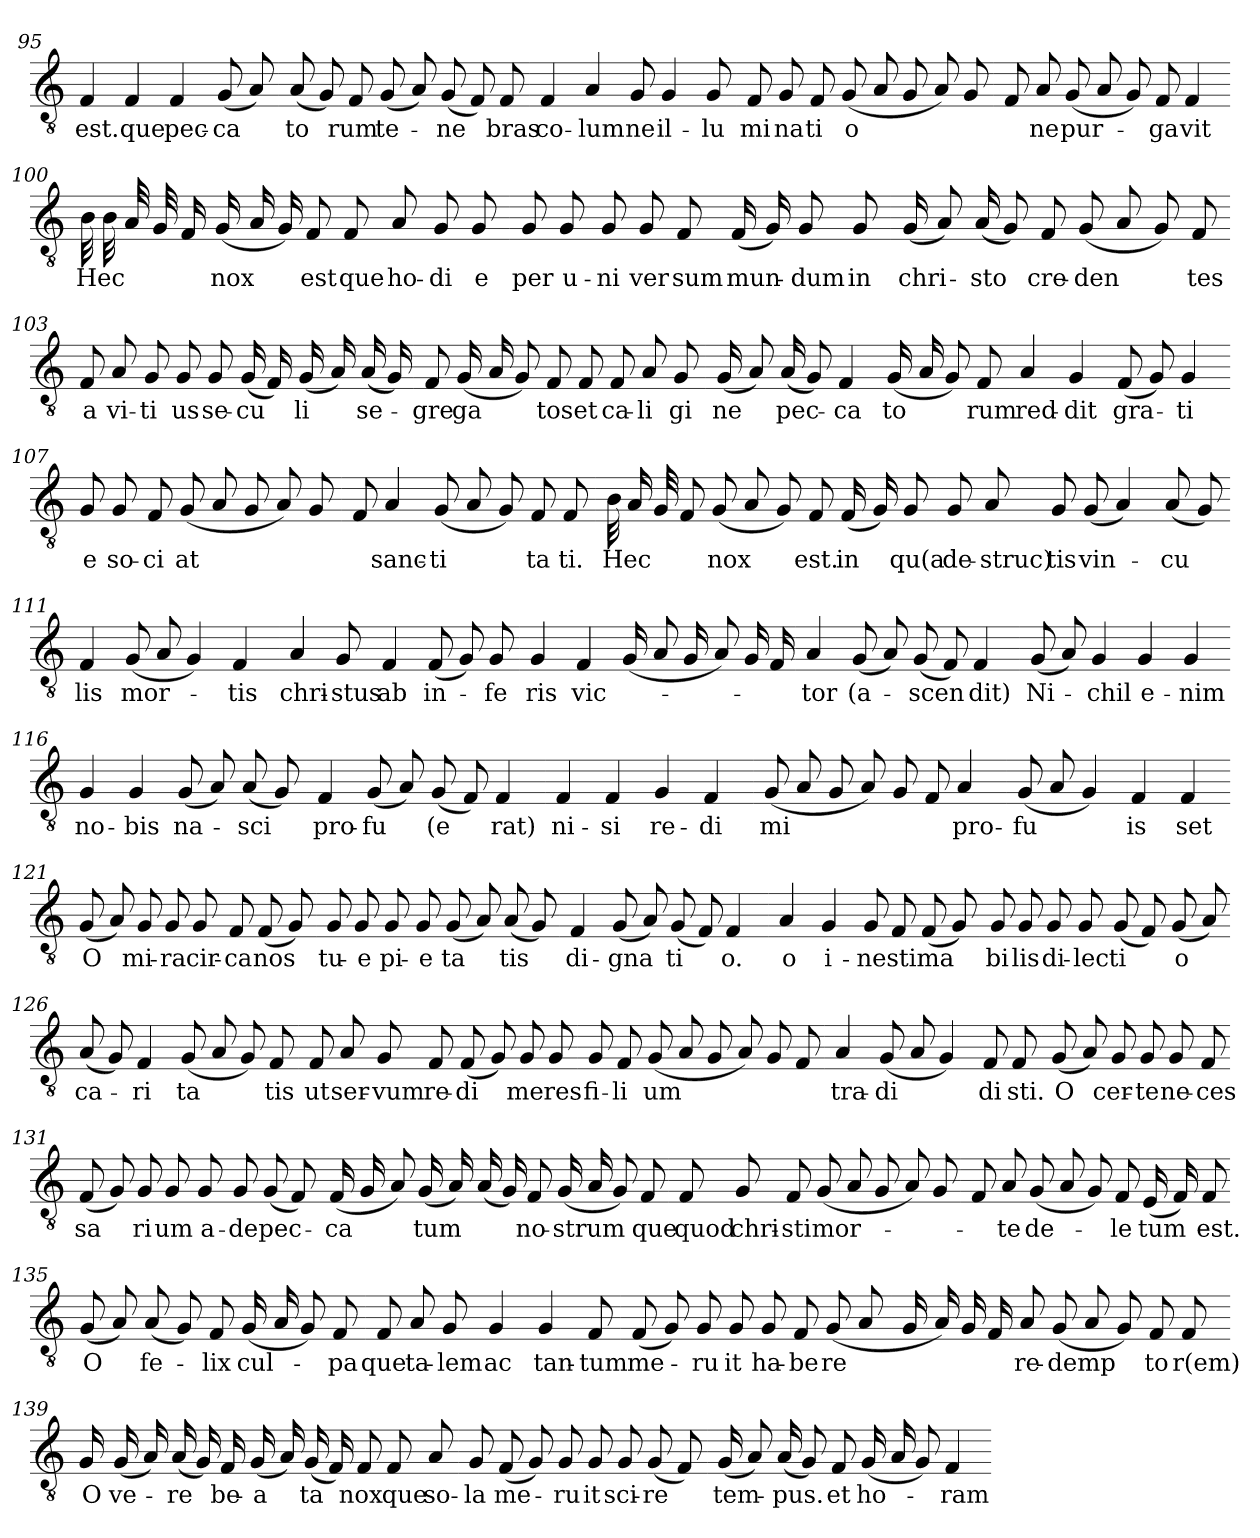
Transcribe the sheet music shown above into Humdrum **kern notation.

**kern	**text
*part1	*part1
*staff1	*staff1
*clefGv2	*
*k[]	*
=95	=95
4F	est.
4F	que
4F	pec-
(8G	ca
8A)	.
=96-	=96-
(8A	to
8G)	.
8F	-rum
(8G	te-
8A)	.
(8G	ne
8F)	.
8F	-bras
=97-	=97-
4F	co-
4A	lum
8G	-ne
4G	il-
8G	lu
=98-	=98-
8F	mi
8G	na
8F	ti
(8G	o
8A	.
8G	.
8A)	.
8G	.
=99-	=99-
8F	.
8A	-ne
(8G	pur-
8A	.
8G)	.
8F	ga
4F	-vit
=100-	=100-
32B	Hec
32B	.
32A	.
32G	.
16F	.
(16G	nox
16A	.
16G)	.
8F	est
8F	que
8A	ho-
8G	di
8G	-e
=101-	=101-
8G	per
8G	u-
8G	ni
8G	ver
8F	-sum
(16F	mun-
16G)	.
8G	-dum
8G	in
=102-	=102-
(16G	chri-
8A)	.
(16A	-sto
8G)	.
8F	cre-
(8G	den
8A	.
8G)	.
8F	-tes
=103-	=103-
8F	a
8A	vi-
8G	ti
8G	-us
8G	se-
(16G	cu
16F)	.
(16G	-li
16A)	.
(16A	se-
16G)	.
=104-	=104-
8F	gre
(16G	ga
16A	.
8G)	.
8F	-tos
8F	et
8F	ca-
8A	li
8G	gi
=105-	=105-
(16G	-ne
8A)	.
(16A	pec-
8G)	.
4F	ca
(16G	to
16A	.
8G)	.
8F	-rum
=106-	=106-
4A	red-
4G	-dit
(8F	gra-
8G)	.
4G	ti
=107-	=107-
8G	-e
8G	so-
8F	ci
(8G	-at
8A	.
8G	.
8A)	.
8G	.
=108-	=108-
8F	.
4A	sanc-
(8G	ti
8A	.
8G)	.
8F	ta
8F	-ti.
=109-	=109-
32B	Hec
16A	.
32G	.
8F	.
(8G	nox
8A	.
8G)	.
8F	est.
(16F	in
16G)	.
8G	qu(a
=110-	=110-
8G	de-
8A	struc)
8G	-tis
(8G	vin-
4A)	.
(8A	cu
8G)	.
=111-	=111-
4F	-lis
(8G	mor-
8A	.
4G)	.
4F	-tis
=112-	=112-
4A	chri-
8G	-stus
4F	ab
(8F	in-
8G)	.
8G	fe
=113-	=113-
4G	-ris
4F	vic-
(16G	.
8A	.
16G	.
8A)	.
16G	.
16F	.
=114-	=114-
4A	-tor
(8G	(a-
8A)	.
(8G	scen
8F)	.
4F	-dit)
=115-	=115-
(8G	Ni-
8A)	.
4G	-chil
4G	e-
4G	-nim
=116-	=116-
4G	no-
4G	-bis
(8G	na-
8A)	.
(8A	-sci
8G)	.
=117-	=117-
4F	pro-
(8G	fu
8A)	.
(8G	(e
8F)	.
4F	-rat)
=118-	=118-
4F	ni-
4F	-si
4G	re-
4F	di
=119-	=119-
(8G	-mi
8A	.
8G	.
8A)	.
8G	.
8F	.
4A	pro-
=120-	=120-
(8G	fu
8A	.
4G)	.
4F	is
4F	-set
=121-	=121-
(8G	O
8A)	.
8G	mi-
8G	-ra
8G	cir-
8F	-ca
(8F	nos
8G)	.
=122-	=122-
8G	tu-
8G	-e
8G	pi-
8G	e
(8G	ta
8A)	.
(8A	-tis
8G)	.
=123-	=123-
4F	di-
(8G	gna
8A)	.
(8G	ti
8F)	.
4F	-o.
=124-	=124-
4A	o
4G	i-
8G	ne
8F	sti
(8F	ma
8G)	.
=125-	=125-
8G	bi
8G	-lis
8G	di-
8G	lec
(8G	ti
8F)	.
(8G	-o
8A)	.
=126-	=126-
(8A	ca-
8G)	.
4F	ri
(8G	ta
8A	.
8G)	.
8F	-tis
=127-	=127-
8F	ut
8A	ser-
8G	-vum
8F	re-
(8F	di
8G)	.
8G	me
8G	-res
=128-	=128-
8G	fi-
8F	li
(8G	-um
8A	.
8G	.
8A)	.
8G	.
8F	.
=129-	=129-
4A	tra-
(8G	di
8A	.
4G)	.
8F	di
8F	-sti.
=130-	=130-
(8G	O
8A)	.
8G	cer-
8G	-te
8G	ne-
8F	ces
=131-	=131-
(8F	sa
8G)	.
8G	ri
8G	-um
8G	a-
8G	-de
(8G	pec-
8F)	.
=132-	=132-
(16F	ca
16G	.
8A)	.
(16G	-tum
16A)	.
(16A	.
16G)	.
8F	no-
(16G	strum
16A	.
8G)	.
8F	-que
=133-	=133-
8F	quod
8G	chri-
8F	-sti
(8G	mor-
8A	.
8G	.
8A)	.
8G	.
=134-	=134-
8F	.
8A	-te
(8G	de-
8A	.
8G)	.
8F	le
(16E	-tum
16F)	.
8F	est.
=135-	=135-
(8G	O
8A)	.
(8A	fe-
8G)	.
8F	-lix
(16G	cul-
16A	.
8G)	.
8F	-pa
=136-	=136-
8F	que
8A	ta-
8G	-lem
4G	ac
4G	tan-
8F	-tum
=137-	=137-
(8F	me-
8G)	.
8G	ru
8G	-it
8G	ha-
8F	be
(8G	-re
8A	.
=138-	=138-
16G	.
16A)	.
16G	.
16F	.
8A	re-
(8G	demp
8A	.
8G)	.
8F	to
8F	-r(em)
=139-	=139-
16G	O
(16G	ve-
16A)	.
(16A	-re
16G)	.
16F	be-
(16G	a
16A)	.
(16G	-ta
16F)	.
8F	nox
8F	que
8A	so-
=140-	=140-
8G	-la
(8F	me-
8G)	.
8G	ru
8G	-it
8G	sci-
(8G	-re
8F)	.
=141-	=141-
(16G	tem-
8A)	.
(16A	-pus.
8G)	.
8F	et
(16G	ho-
16A	.
8G)	.
4F	-ram
=-	=-
*-	*-
